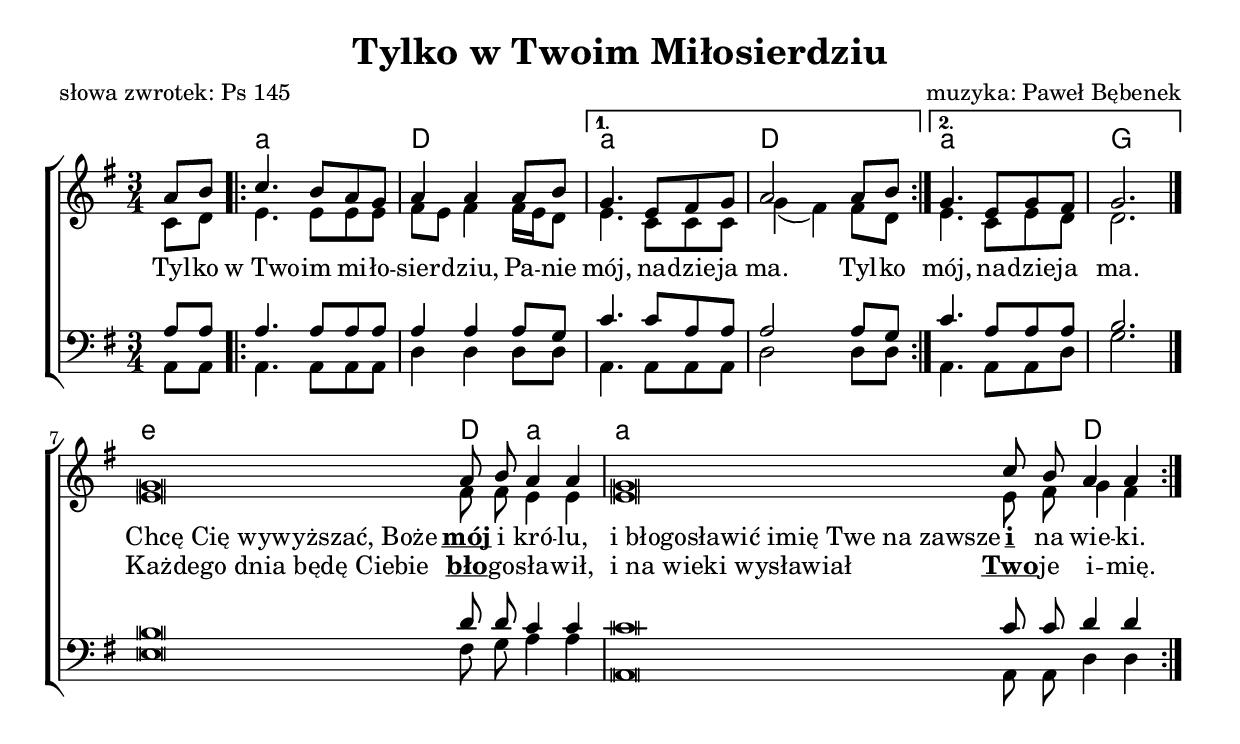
\version "2.17.3"
#(set-global-staff-size 20)

\header	{
  title = "Tylko w Twoim Miłosierdziu"
  poet = "słowa zwrotek: Ps 145"
  composer = "muzyka: Paweł Bębenek"
}

\paper {
}
%--------------------------------MELODY--------------------------------
sopranomelody = \relative f' {
  \key g \major
  \time 3/4
  \partial 4
  a8 b
  \repeat volta 2 {
    c4. b8 a g
    a4 a a8 b
  }
  \alternative {
    {
      g4. e8 fis g
      a2 a8 b
    }
    {
      g4. e8 g fis
      g2.
    }
  }
  \bar "|."
  \break
  \repeat volta 2 {
    \cadenzaOn
    g\breve a8 b a4 a
    \bar "|"
    g\breve c8 b a4 a
    \cadenzaOff
  }
}
altomelody = \relative f' {
  \key g \major
  \time 3/4
  \partial 4
  c8 d
  \repeat volta 2 {
    e4. e8 e e
    fis8 e fis4 fis16 e d8
  }
  \alternative {
    {
      e4. c8 c c
      g'4( fis) fis8 d
    }
    {
      e4. c8 e d
      d2.
    }
  }
  \bar "|."
  \break
  \repeat volta 2 {
    \cadenzaOn
    e\breve fis8 fis e4 e
    \bar "|"
    e\breve e8 fis g4 fis
    \cadenzaOff
  }
}
tenormelody = \relative f {
  \key g \major
  \time 3/4
  \partial 4
  a8 a
  \repeat volta 2 {
    a4. a8 a a
    a4 a a8 g
  }
  \alternative {
    {
      c4. c8 a a
      a2 a8 g
    }
    {
      c4. a8 a a
      b2.
    }
  }
  \bar "|."
  \break
  \repeat volta 2 {
    \cadenzaOn
    b\breve d8 d c4 c
    \bar "|"
    c\breve c8 c d4 d
    \cadenzaOff
  }
}
bassmelody = \relative f {
  \key g \major
  \time 3/4
  \partial 4
  a,8 a
  \repeat volta 2 {
    a4. a8 a a
    d4 d d8 d
  }
  \alternative {
    {
      a4. a8 a a
      d2 d8 d
    }
    {
      a4. a8 a d
      g2.
    }
  }
  \bar "|."
  \break
  \repeat volta 2 {
    \cadenzaOn
    e\breve fis8 g a4 a
    \bar "|"
    a,\breve a8 a d4 d
    \cadenzaOff
  }
}
akordy = \chordmode {
  \set chordNameLowercaseMinor = ##t
  s4
  a2.:m d a:m d a:m g
  \cadenzaOn
  e\breve:m d4 a2:m
  a\breve:m s4 d2
  \cadenzaOff
}
%--------------------------------LYRICS--------------------------------
text = \lyricmode {
  Tyl -- ko w_Two -- im mi -- ło -- sier -- dziu,
  Pa -- nie mój, na -- dzie -- ja ma. Tyl -- ko
  mój, na -- dzie -- ja ma.
  \tweak #'X-offset #-1.5 "Chcę Cię wywyższać, Boże"
  \markup \bold \underline mój i kró -- lu,
  \tweak #'X-offset #-0.5 "i błogosławić imię Twe na zawsze"
  \markup \bold \underline i na wie -- ki.
}
secondverse = \lyricmode {
  \repeat unfold 22 \skip4
  \tweak #'X-offset #-1.5 "Każdego dnia będę Ciebie"
  \markup \bold \underline bło -- go -- sła -- wił,
  \tweak #'X-offset #-0.5 "i na wieki wysławiał"
  \markup \bold \underline Two -- je i -- mię.
}
%--------------------------------ALL-FILE VARIABLE--------------------------------

\score {
  \new ChoirStaff <<
    \new ChordNames { \germanChords \akordy }
    \new Staff = women <<
      \clef treble
      \new Voice = soprano {
        \voiceOne
        \sopranomelody
      }
      \new Voice = alto {
        \voiceTwo
        \altomelody
      }
    >>
    \new Lyrics = sopranolyrics \with {
    }
    \lyricsto soprano \text
    \new Lyrics = sopranolyrics \with {
    }
    \lyricsto soprano \secondverse

    \new Staff = men <<
      \clef bass
      \new Voice = tenor {
        \voiceOne
        \tenormelody
      }
      \new Voice = bass {
        \voiceTwo
        \bassmelody
      }
    >>
  >>
  \layout {
    \override NoteHead #'style = #'altdefault
    indent = 0
  }
}
